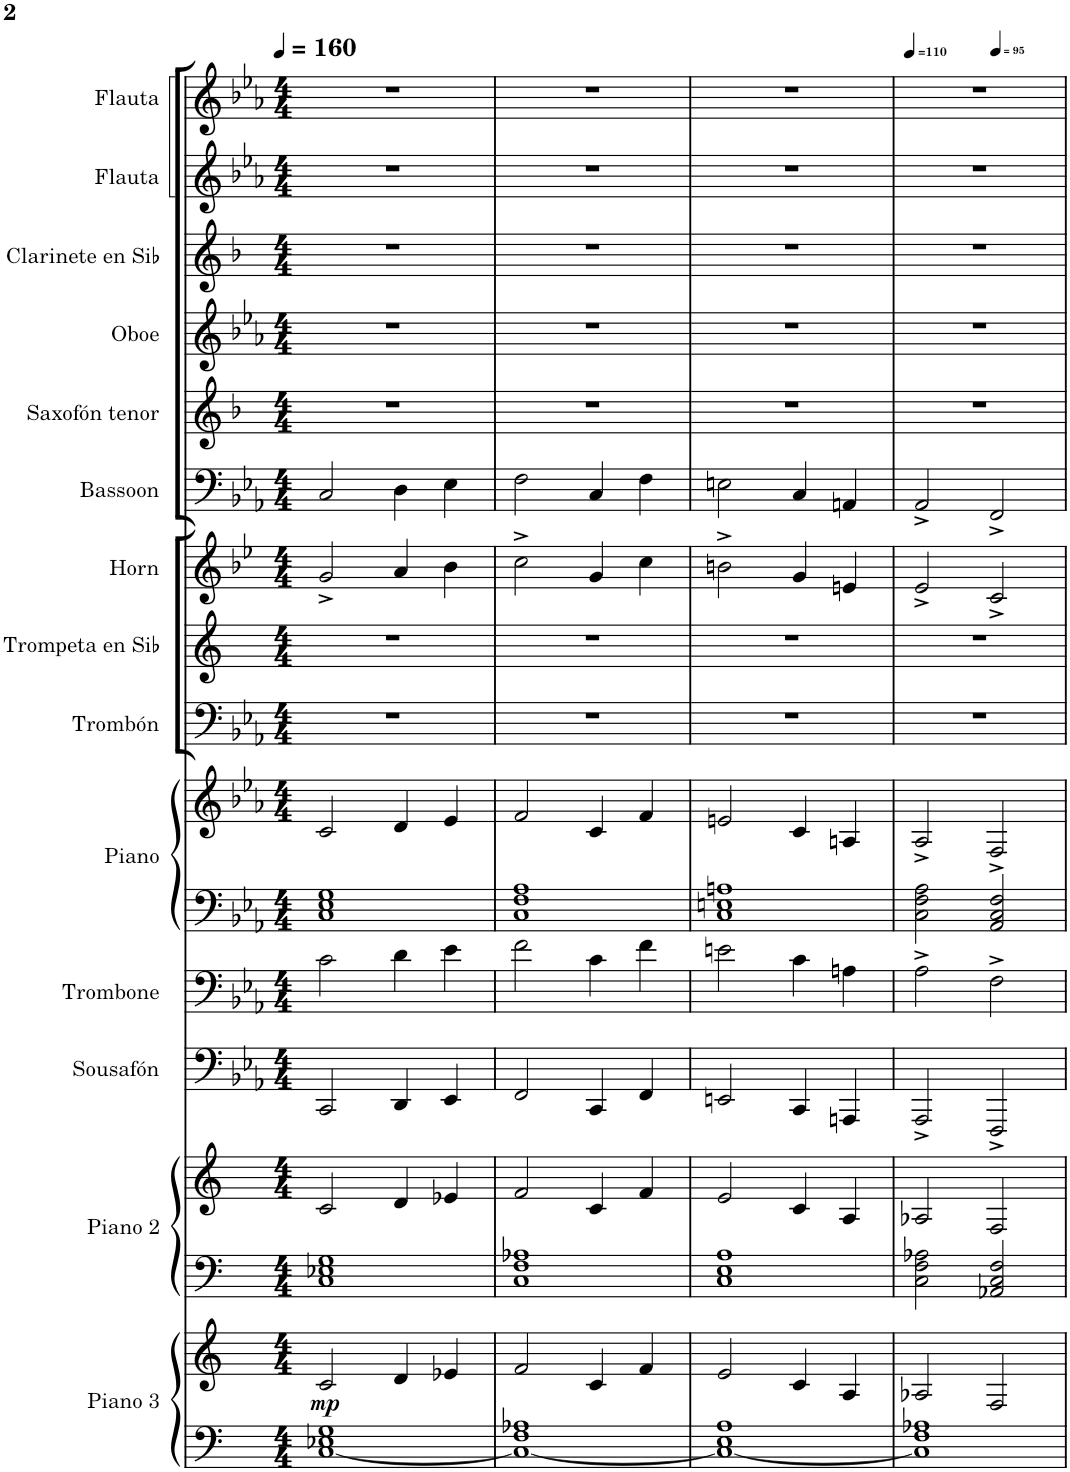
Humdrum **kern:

**kern	**kern	**dynam	**kern	**kern	**kern	**kern	**kern	**kern	**kern	**kern	**kern	**kern	**kern	**kern	**kern	**kern	**kern
*part14	*part14	*part14	*part13	*part13	*part12	*part11	*part10	*part10	*part9	*part8	*part7	*part6	*part5	*part4	*part3	*part2	*part1
*staff17	*staff16	*staff16/17	*staff15	*staff14	*staff13	*staff12	*staff11	*staff10	*staff9	*staff8	*staff7	*staff6	*staff5	*staff4	*staff3	*staff2	*staff1
*I"Piano 3	*	*	*I"Piano 2	*	*I"Sousafón	*I"Trombone	*I"Piano	*	*I"Trombón	*I"Trompeta en Sib	*I"Horn	*I"Bassoon	*I"Saxofón tenor	*I"Oboe	*I"Clarinete en Sib	*I"Flauta	*I"Flauta
*I'Pno. 3	*	*	*I'Pno. 2	*	*I'Sousa.	*I'Tbn.	*I'Pno.	*	*I'Tbn.	*I'Tpt. Sib	*I'Hn.	*I'Bsn.	*I'Sax. T.	*I'Ob.	*I'Cl. Sib	*I'Fl.	*I'Fl.
*clefF4	*clefG2	*	*clefF4	*clefG2	*clefF4	*clefF4	*clefF4	*clefG2	*clefF4	*clefG2	*clefG2	*clefF4	*clefG2	*clefG2	*clefG2	*clefG2	*clefG2
*	*	*	*	*	*	*	*	*	*	*Trd1c2	*Trd4c7	*	*Trd8c14	*	*Trd1c2	*	*
*k[]	*k[]	*	*k[]	*k[]	*k[b-e-a-]	*k[b-e-a-]	*k[b-e-a-]	*k[b-e-a-]	*k[b-e-a-]	*k[]	*k[b-e-]	*k[b-e-a-]	*k[b-]	*k[b-e-a-]	*k[b-]	*k[b-e-a-]	*k[b-e-a-]
*M4/4	*M4/4	*	*M4/4	*M4/4	*M4/4	*M4/4	*M4/4	*M4/4	*M4/4	*M4/4	*M4/4	*M4/4	*M4/4	*M4/4	*M4/4	*M4/4	*M4/4
*MM160	*MM160	*	*MM160	*MM160	*MM160	*MM160	*MM160	*MM160	*MM160	*MM160	*MM160	*MM160	*MM160	*MM160	*MM160	*MM160	*MM160
=1	=1	=1	=1	=1	=1	=1	=1	=1	=1	=1	=1	=1	=1	=1	=1	=1	=1
!	!	!LO:DY:b	!	!	!	!	!	!	!	!	!	!	!	!	!	!	!
[1C 1E-X 1G	2c/	mp	1C 1E-X 1G	2c/	2CC/	2c\	1C 1E- 1G	2c/	1r	1r	2g^/	2C/	1r	1r	1r	1r	1r
.	4d/	.	.	4d/	4DD/	4d\	.	4d/	.	.	4a/	4D\	.	.	.	.	.
.	4e-X/	.	.	4e-X/	4EE-/	4e-\	.	4e-/	.	.	4b-\	4E-\	.	.	.	.	.
=2	=2	=2	=2	=2	=2	=2	=2	=2	=2	=2	=2	=2	=2	=2	=2	=2	=2
1C_ 1F 1A-X	2f/	.	1C 1F 1A-X	2f/	2FF/	2f\	1C 1F 1A-	2f/	1r	1r	2cc^\	2F\	1r	1r	1r	1r	1r
.	4c/	.	.	4c/	4CC/	4c\	.	4c/	.	.	4g/	4C/	.	.	.	.	.
.	4f/	.	.	4f/	4FF/	4f\	.	4f/	.	.	4cc\	4F\	.	.	.	.	.
=3	=3	=3	=3	=3	=3	=3	=3	=3	=3	=3	=3	=3	=3	=3	=3	=3	=3
1C_ 1E 1A	2e/	.	1C 1E 1A	2e/	2EEn/	2en\	1C 1En 1An	2en/	1r	1r	2bn^\	2En\	1r	1r	1r	1r	1r
.	4c/	.	.	4c/	4CC/	4c\	.	4c/	.	.	4g/	4C/	.	.	.	.	.
.	4A/	.	.	4A/	4AAAn/	4An\	.	4An/	.	.	4en/	4AAn/	.	.	.	.	.
=4	=4	=4	=4	=4	=4	=4	=4	=4	=4	=4	=4	=4	=4	=4	=4	=4	=4
*	*	*	*	*	*	*	*	*	*	*	*	*	*	*	*	*	*MM110
*	*	*	*	*	*	*	*	*	*	*	*	*	*	*	*	*	*^
1C] 1F 1A-X	2A-X/	.	2C\ 2F\ 2A-X\	2A-X/	2AAA-^/	2A-^\	2C\ 2F\ 2A-\	2A-^/	1r	1r	2e-^/	2AA-^/	1r	1r	1r	1r	1r	2ryy
*	*	*	*	*	*	*	*	*	*	*	*	*	*	*	*	*	*MM95	*
.	2F/	.	2AA-X/ 2C/ 2F/	2F/	2FFF^/	2F^\	2AA-/ 2C/ 2F/	2F^/	.	.	2c^/	2FF^/	.	.	.	.	.	2ryy
*	*	*	*	*	*	*	*	*	*	*	*	*	*	*	*	*	*v	*v
=	=	=	=	=	=	=	=	=	=	=	=	=	=	=	=	=	=
*-	*-	*-	*-	*-	*-	*-	*-	*-	*-	*-	*-	*-	*-	*-	*-	*-	*-
